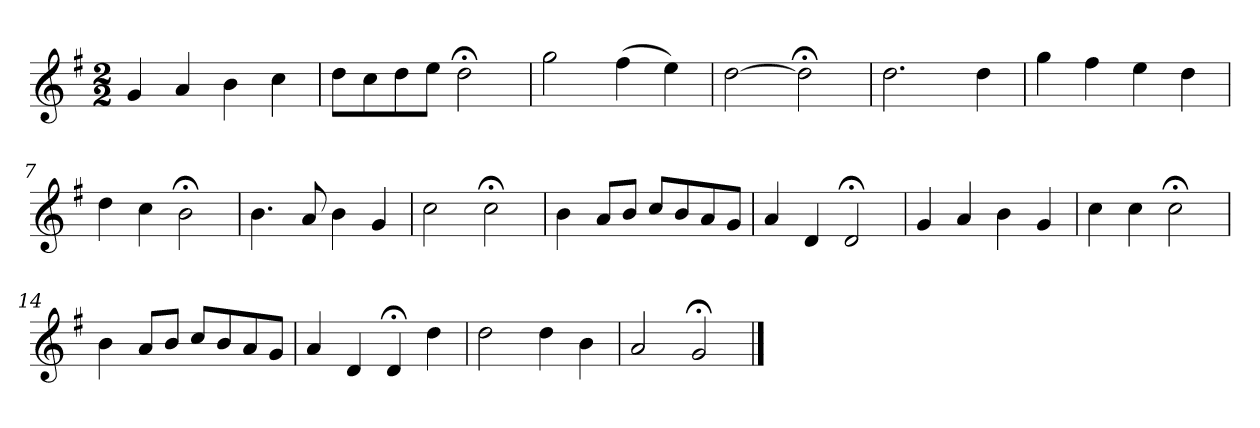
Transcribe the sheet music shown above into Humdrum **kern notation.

**kern
*part1
*staff1
*k[f#]
*G:
*M2/2
*MM120
=1
4g
4a
4b
4cc
=2
8ddL
8cc
8dd
8eeJ
2dd;<
=3
2gg
(4ff#
4ee)
=4
[2dd
2dd;<]
=5
2.dd
4dd
=6
4gg
4ff#
4ee
4dd
=7
4dd
4cc
2b;<
=8
4.b
8a
4b
4g
=9
2cc
2cc;<
=10
4b
8aL
8bJ
8ccL
8b
8a
8gJ
=11
4a
4d
2d;<
=12
4g
4a
4b
4g
=13
4cc
4cc
2cc;<
=14
4b
8aL
8bJ
8ccL
8b
8a
8gJ
=15
4a
4d
4d;<
4dd
=16
2dd
4dd
4b
=17
2a
2g;<
==
*-
